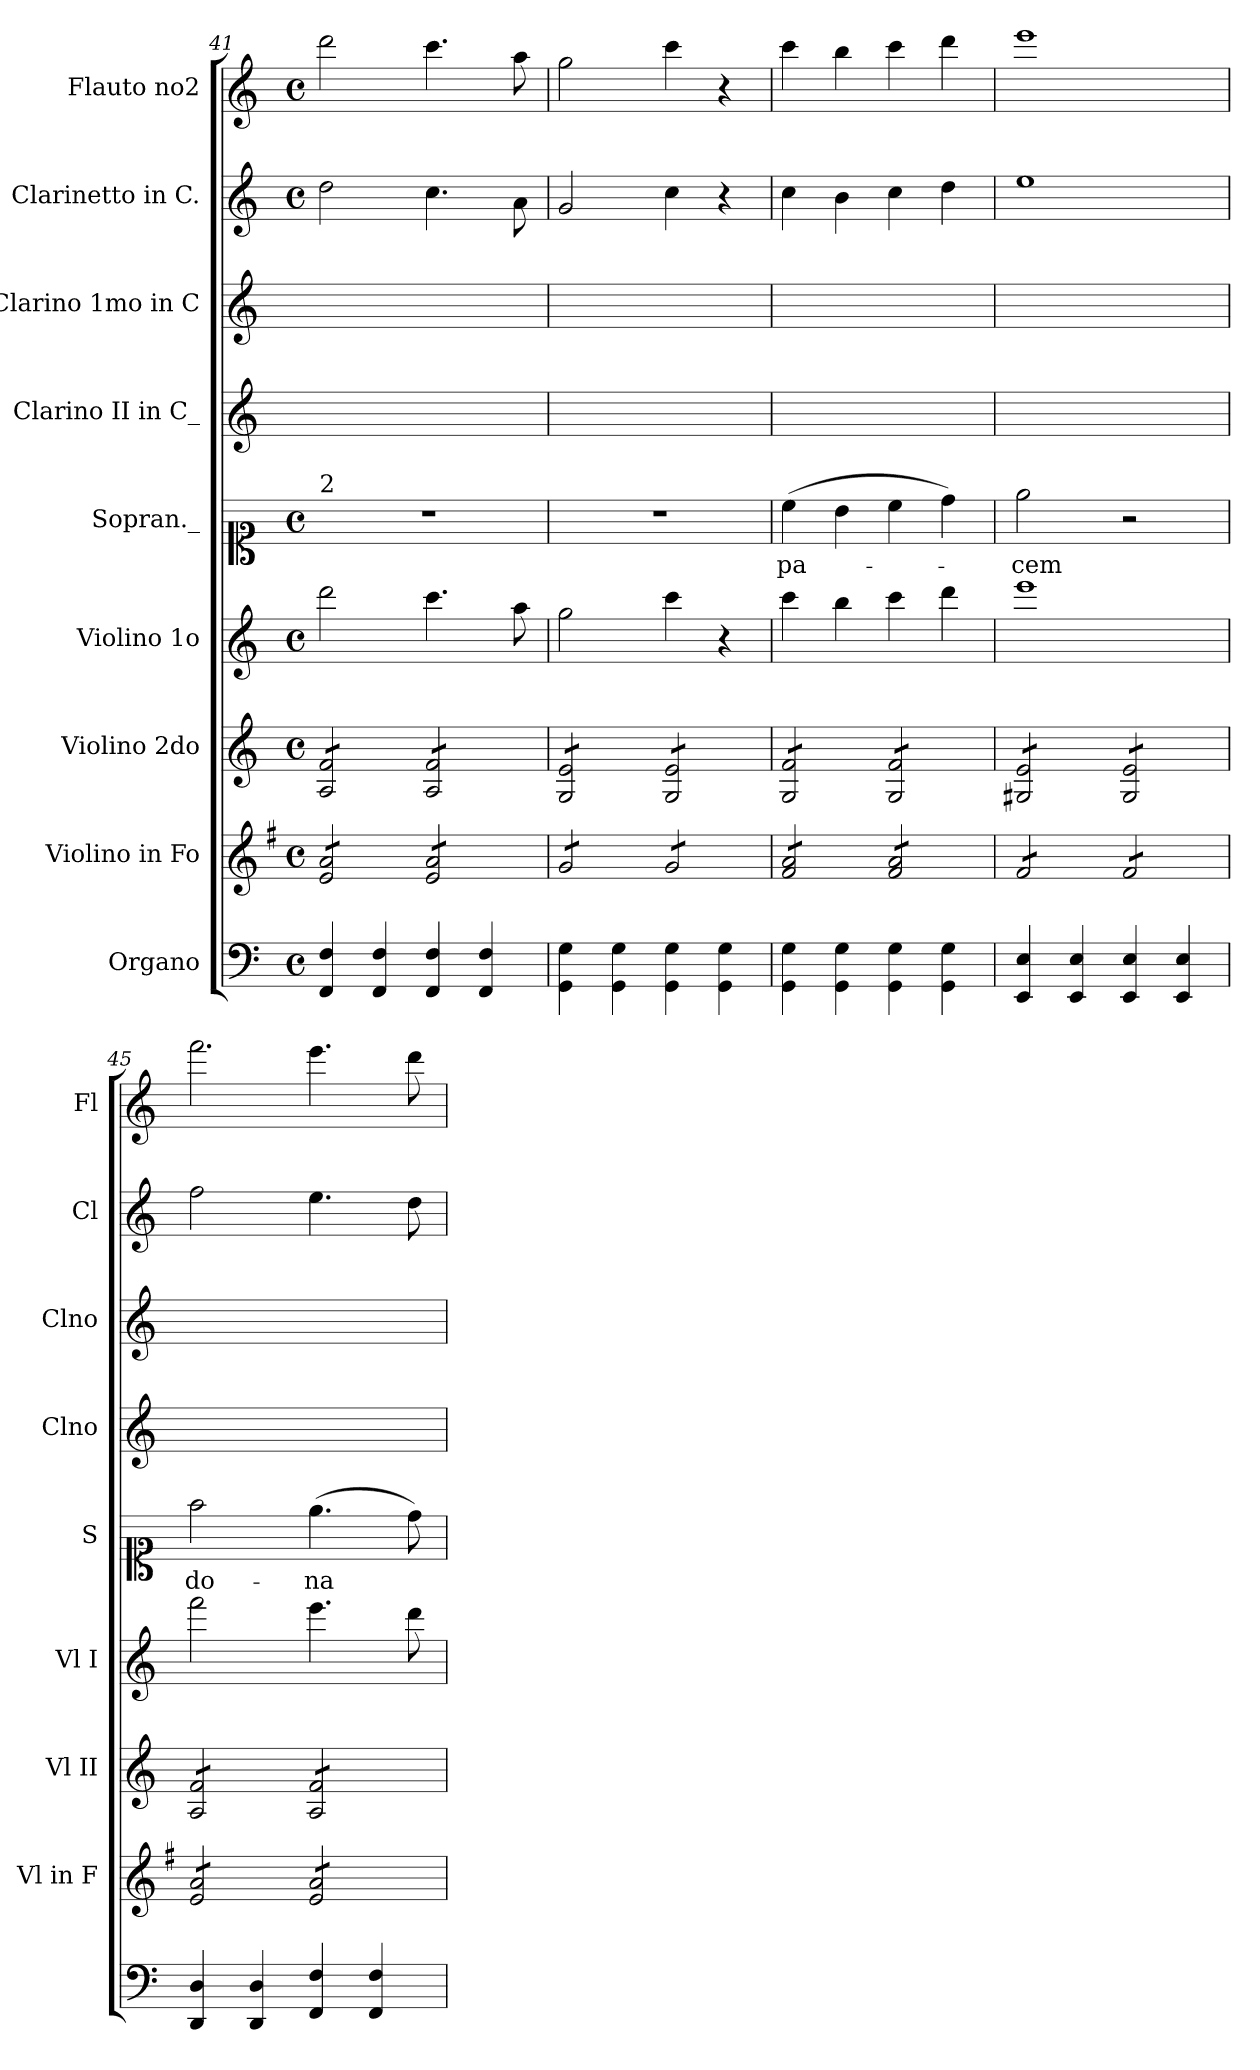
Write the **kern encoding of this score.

**kern	**kern	**kern	**kern	**kern	**text	**kern	**kern	**kern	**kern
*part9	*part8	*part7	*part6	*part5	*part5	*part4	*part3	*part2	*part1
*staff9	*staff8	*staff7	*staff6	*staff5	*staff5	*staff4	*staff3	*staff2	*staff1
*I"Organo	*I"Violino in Fo	*I"Violino 2do	*I"Violino 1o	*I"Sopran._	*	*I"Clarino II in C_	*I"Clarino 1mo in C	*I"Clarinetto in C.	*I"Flauto no2
*	*I'Vl in F	*I'Vl II	*I'Vl I	*I'S	*	*I'Clno	*I'Clno	*I'Cl	*I'Fl
*clefF4	*clefG2	*clefG2	*clefG2	*clefC1	*	*clefG2	*clefG2	*clefG2	*clefG2
*	*ITrd4c7	*	*	*	*	*	*	*	*
*k[]	*k[]	*k[]	*k[]	*k[]	*	*	*	*k[]	*k[]
*M4/4	*M4/4	*M4/4	*M4/4	*M4/4	*	*	*	*M4/4	*M4/4
*met(c)	*met(c)	*met(c)	*met(c)	*met(c)	*	*	*	*met(c)	*met(c)
=41	=41	=41	=41	=41	=41	=41	=41	=41	=41
!	!	!	!	!LO:TX:a:t=2	!	!	!	!	!
*	*tremolo	*	*	*	*	*	*	*	*
*	*	*tremolo	*	*	*	*	*	*	*
4FF/ 4F/	8A/ 8d/L	8A/ 8f/L	2ddd\	1r	.	1ryy	1ryy	2dd\	2ddd\
.	8A/ 8d/	8A/ 8f/	.	.	.	.	.	.	.
4FF/ 4F/	8A/ 8d/	8A/ 8f/	.	.	.	.	.	.	.
.	8A/ 8d/J	8A/ 8f/J	.	.	.	.	.	.	.
4FF/ 4F/	8A/ 8d/L	8A/ 8f/L	4.ccc\	.	.	.	.	4.cc\	4.ccc\
.	8A/ 8d/	8A/ 8f/	.	.	.	.	.	.	.
4FF/ 4F/	8A/ 8d/	8A/ 8f/	.	.	.	.	.	.	.
.	8A/ 8d/J	8A/ 8f/J	8aa\	.	.	.	.	8a\	8aa\
=42	=42	=42	=42	=42	=42	=42	=42	=42	=42
4GG\ 4G\	8c/L	8G/ 8e/L	2gg\	1r	.	1ryy	1ryy	2g/	2gg\
.	8c/	8G/ 8e/	.	.	.	.	.	.	.
4GG\ 4G\	8c/	8G/ 8e/	.	.	.	.	.	.	.
.	8c/J	8G/ 8e/J	.	.	.	.	.	.	.
4GG\ 4G\	8c/L	8G/ 8e/L	4ccc\	.	.	.	.	4cc\	4ccc\
.	8c/	8G/ 8e/	.	.	.	.	.	.	.
4GG\ 4G\	8c/	8G/ 8e/	4r	.	.	.	.	4r	4r
.	8c/J	8G/ 8e/J	.	.	.	.	.	.	.
=43	=43	=43	=43	=43	=43	=43	=43	=43	=43
4GG\ 4G\	8B/ 8d/L	8G/ 8f/L	4ccc\	(4cc\	pa-	1ryy	1ryy	4cc\	4ccc\
.	8B/ 8d/	8G/ 8f/	.	.	.	.	.	.	.
4GG\ 4G\	8B/ 8d/	8G/ 8f/	4bb\	4b\	.	.	.	4b\	4bb\
.	8B/ 8d/J	8G/ 8f/J	.	.	.	.	.	.	.
4GG\ 4G\	8B/ 8d/L	8G/ 8f/L	4ccc\	4cc\	.	.	.	4cc\	4ccc\
.	8B/ 8d/	8G/ 8f/	.	.	.	.	.	.	.
4GG\ 4G\	8B/ 8d/	8G/ 8f/	4ddd\	4dd\)	.	.	.	4dd\	4ddd\
.	8B/ 8d/J	8G/ 8f/J	.	.	.	.	.	.	.
=44	=44	=44	=44	=44	=44	=44	=44	=44	=44
4EE/ 4E/	8B/L	8G#X/ 8e/L	1eee\	2ee\	-cem	1ryy	1ryy	1ee\	1eee\
.	8B/	8G#X/ 8e/	.	.	.	.	.	.	.
4EE/ 4E/	8B/	8G#X/ 8e/	.	.	.	.	.	.	.
.	8B/J	8G#X/ 8e/J	.	.	.	.	.	.	.
4EE/ 4E/	8B/L	8G#/ 8e/L	.	2r	.	.	.	.	.
.	8B/	8G#/ 8e/	.	.	.	.	.	.	.
4EE/ 4E/	8B/	8G#/ 8e/	.	.	.	.	.	.	.
.	8B/J	8G#/ 8e/J	.	.	.	.	.	.	.
=45	=45	=45	=45	=45	=45	=45	=45	=45	=45
!	!	!	!	!	!	!	!	!	!LO:N:vis=2.
4DD/ 4D/	8A/ 8d/L	8A/ 8f/L	2fff\	2ff\	do-	1ryy	1ryy	2ff\	2fff\
.	8A/ 8d/	8A/ 8f/	.	.	.	.	.	.	.
4DD/ 4D/	8A/ 8d/	8A/ 8f/	.	.	.	.	.	.	.
.	8A/ 8d/J	8A/ 8f/J	.	.	.	.	.	.	.
4FF/ 4F/	8A/ 8d/L	8A/ 8f/L	4.eee\	(4.ee\	-na	.	.	4.ee\	4.eee\
.	8A/ 8d/	8A/ 8f/	.	.	.	.	.	.	.
4FF/ 4F/	8A/ 8d/	8A/ 8f/	.	.	.	.	.	.	.
.	8A/ 8d/J	8A/ 8f/J	8ddd\	8dd\)	.	.	.	8dd\	8ddd\
*	*	*Xtremolo	*	*	*	*	*	*	*
*	*Xtremolo	*	*	*	*	*	*	*	*
=	=	=	=	=	=	=	=	=	=
*-	*-	*-	*-	*-	*-	*-	*-	*-	*-
